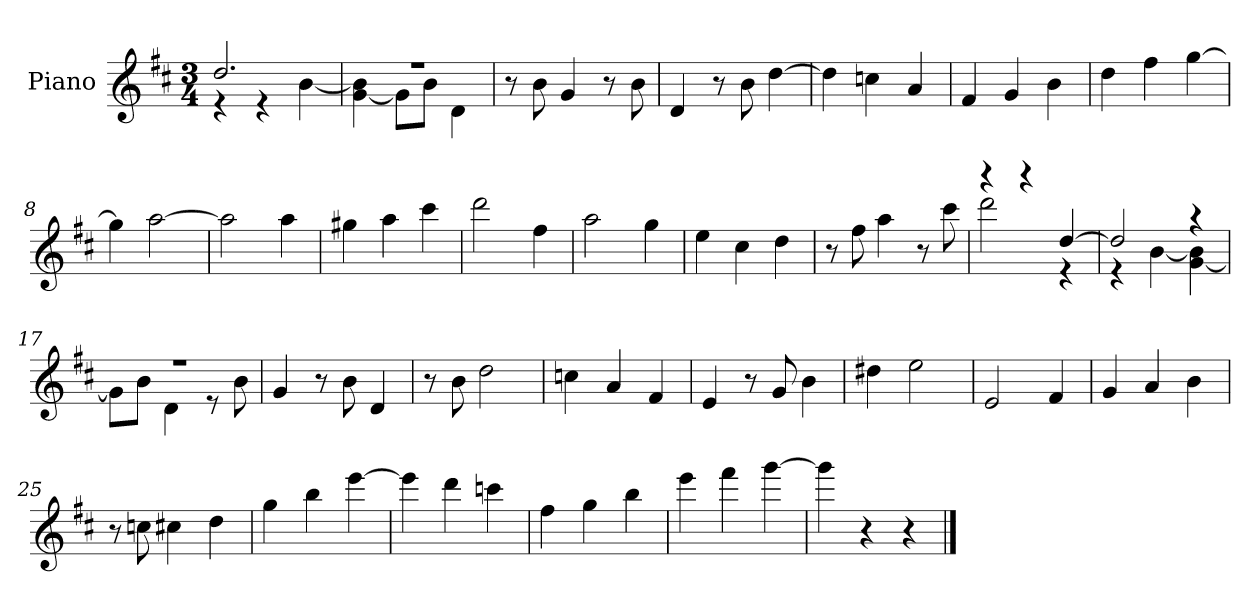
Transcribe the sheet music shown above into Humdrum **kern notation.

**kern
*part1
*staff1
*I"Piano
*I'P-no
*clefG2
*k[f#c#]
*M3/4
*MM177
=1
*^
2.dd/	4r
.	4r
.	[4b\
=2	=2
2.r	[4g\ 4b\]
.	8g\L]
.	8b\J
.	4d\
*v	*v
=3
8r
8b\
4g/
8r
8b\
=4
4d/
8r
8b\
[4dd\
=5
4dd\]
4ccn\
4a/
=6
4f#/
4g/
4b\
=7
4dd\
4ff#\
[4gg\
=8
4gg\]
[2aa\
=9
2aa\]
4aa\
!!LO:LB:g=z
=10
4gg#X\
4aa\
4ccc#\
=11
2ddd\
4ff#\
=12
2aa\
4gg\
=13
4ee\
4cc#\
4dd\
=14
8r
8ff#\
4aa\
8r
8ccc#\
=15
*^
4r	2ddd\
4r	.
[4dd/	4r
=16	=16
2dd/]	4r
.	[4b\
4r	[4g\ 4b\]
=17	=17
2.r	8g\L]
.	8b\J
.	4d\
.	8r
.	8b\
*v	*v
=18
4g/
8r
8b\
4d/
=19
8r
8b\
2dd\
!!LO:LB:g=z
=20
4ccn\
4a/
4f#/
=21
4e/
8r
8g/
4b\
=22
4dd#X\
2ee\
=23
2e/
4f#/
=24
4g/
4a/
4b\
=25
8r
8ccn\
4cc#X\
4dd\
=26
4gg\
4bb\
[4eee\
=27
4eee\]
4ddd\
4cccn\
=28
4ff#\
4gg\
4bb\
=29
4eee\
4fff#\
[4ggg\
!!LO:LB:g=z
=30
4ggg\]
4r
4r
==
*-
